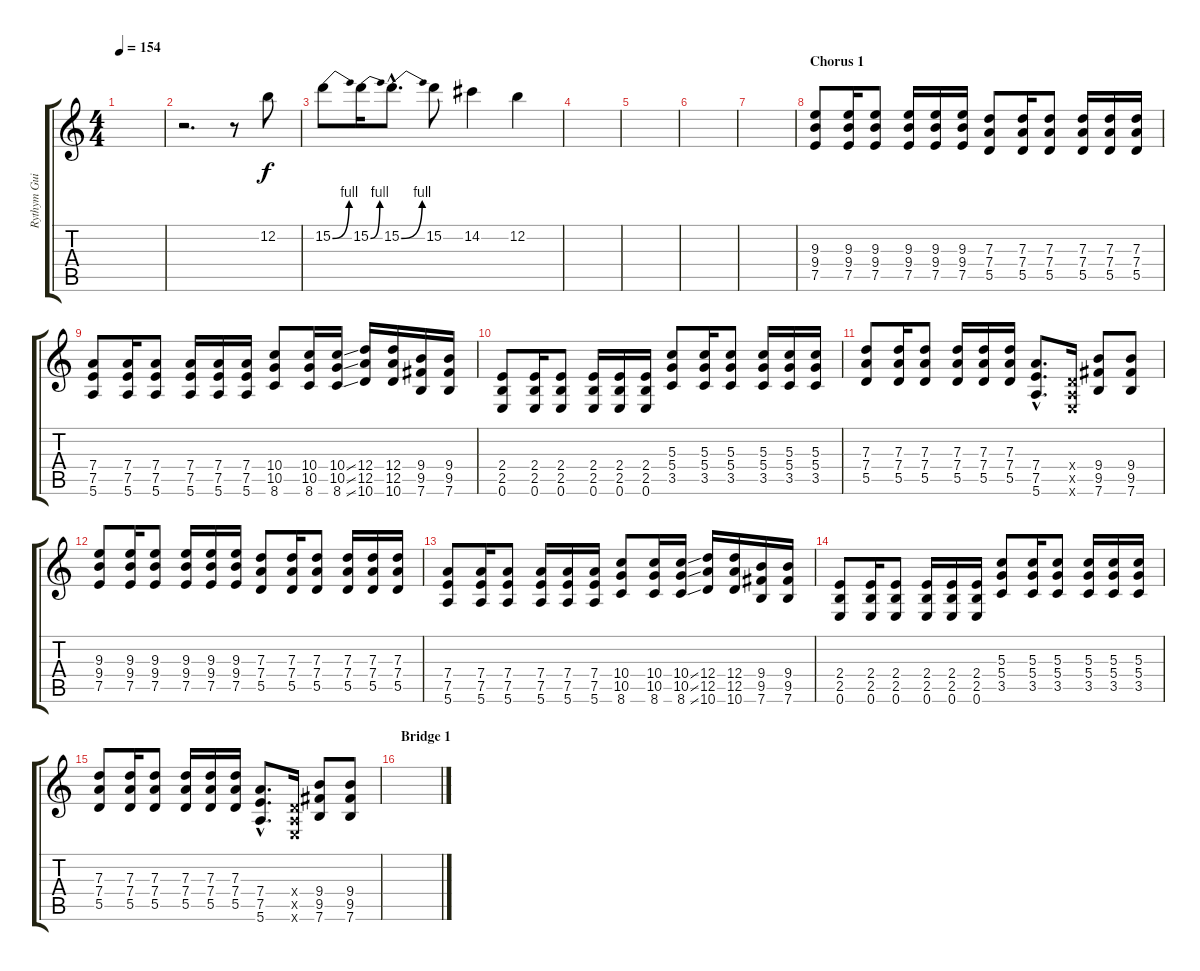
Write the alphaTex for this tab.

\track ("Rythym Guitar (Dexter)" "Rythym Gui") {instrument distortionguitar}
\staff {score tabs}
\tuning (E4 B3 G3 D3 A2 E2) {hide}
\ts (4 4)
\tempo 154
\clef g2
\ks c
|
r.2{d} r.8 12.2.8 |
15.2{be (bend 0 0 60 4)}.8 15.2{be (bend 0 0 60 4)}.16 15.2{be (bend 0 0 60 4) hac}.8{d} 15.2.8 14.2.4 12.2.4 |
|
|
|
|
\section ("" "Chorus 1")
(9.3 9.4 7.5).8 (9.3 9.4 7.5).16 (9.3 9.4 7.5).8 (9.3 9.4 7.5).16 (9.3 9.4 7.5).16 (9.3 9.4 7.5).16 (7.3 7.4 5.5).8 (7.3 7.4 5.5).16 (7.3 7.4 5.5).8 (7.3 7.4 5.5).16 (7.3 7.4 5.5).16 (7.3 7.4 5.5).16 |
(7.4 7.5 5.6).8 (7.4 7.5 5.6).16 (7.4 7.5 5.6).8 (7.4 7.5 5.6).16 (7.4 7.5 5.6).16 (7.4 7.5 5.6).16 (10.4 10.5 8.6).8 (10.4 10.5 8.6).16 (10.4{ss} 10.5{ss} 8.6{ss}).16 (12.4 12.5 10.6).16 (12.4 12.5 10.6).16 (9.4 9.5 7.6).16 (9.4 9.5 7.6).16 |
(2.4 2.5 0.6).8 (2.4 2.5 0.6).16 (2.4 2.5 0.6).8 (2.4 2.5 0.6).16 (2.4 2.5 0.6).16 (2.4 2.5 0.6).16 (5.3 5.4 3.5).8 (5.3 5.4 3.5).16 (5.3 5.4 3.5).8 (5.3 5.4 3.5).16 (5.3 5.4 3.5).16 (5.3 5.4 3.5).16 |
(7.3 7.4 5.5).8 (7.3 7.4 5.5).16 (7.3 7.4 5.5).8 (7.3 7.4 5.5).16 (7.3 7.4 5.5).16 (7.3 7.4 5.5).16 (7.4{hac} 7.5{hac} 5.6{hac}).8{d} (0.4{x} 0.5{x} 0.6{x}).16 (9.4 9.5 7.6).8 (9.4 9.5 7.6).8 |
(9.3 9.4 7.5).8 (9.3 9.4 7.5).16 (9.3 9.4 7.5).8 (9.3 9.4 7.5).16 (9.3 9.4 7.5).16 (9.3 9.4 7.5).16 (7.3 7.4 5.5).8 (7.3 7.4 5.5).16 (7.3 7.4 5.5).8 (7.3 7.4 5.5).16 (7.3 7.4 5.5).16 (7.3 7.4 5.5).16 |
(7.4 7.5 5.6).8 (7.4 7.5 5.6).16 (7.4 7.5 5.6).8 (7.4 7.5 5.6).16 (7.4 7.5 5.6).16 (7.4 7.5 5.6).16 (10.4 10.5 8.6).8 (10.4 10.5 8.6).16 (10.4{ss} 10.5{ss} 8.6{ss}).16 (12.4 12.5 10.6).16 (12.4 12.5 10.6).16 (9.4 9.5 7.6).16 (9.4 9.5 7.6).16 |
(2.4 2.5 0.6).8 (2.4 2.5 0.6).16 (2.4 2.5 0.6).8 (2.4 2.5 0.6).16 (2.4 2.5 0.6).16 (2.4 2.5 0.6).16 (5.3 5.4 3.5).8 (5.3 5.4 3.5).16 (5.3 5.4 3.5).8 (5.3 5.4 3.5).16 (5.3 5.4 3.5).16 (5.3 5.4 3.5).16 |
(7.3 7.4 5.5).8 (7.3 7.4 5.5).16 (7.3 7.4 5.5).8 (7.3 7.4 5.5).16 (7.3 7.4 5.5).16 (7.3 7.4 5.5).16 (7.4{hac} 7.5{hac} 5.6{hac}).8{d} (0.4{x} 0.5{x} 0.6{x}).16 (9.4 9.5 7.6).8 (9.4 9.5 7.6).8 |
\section ("" "Bridge 1")
